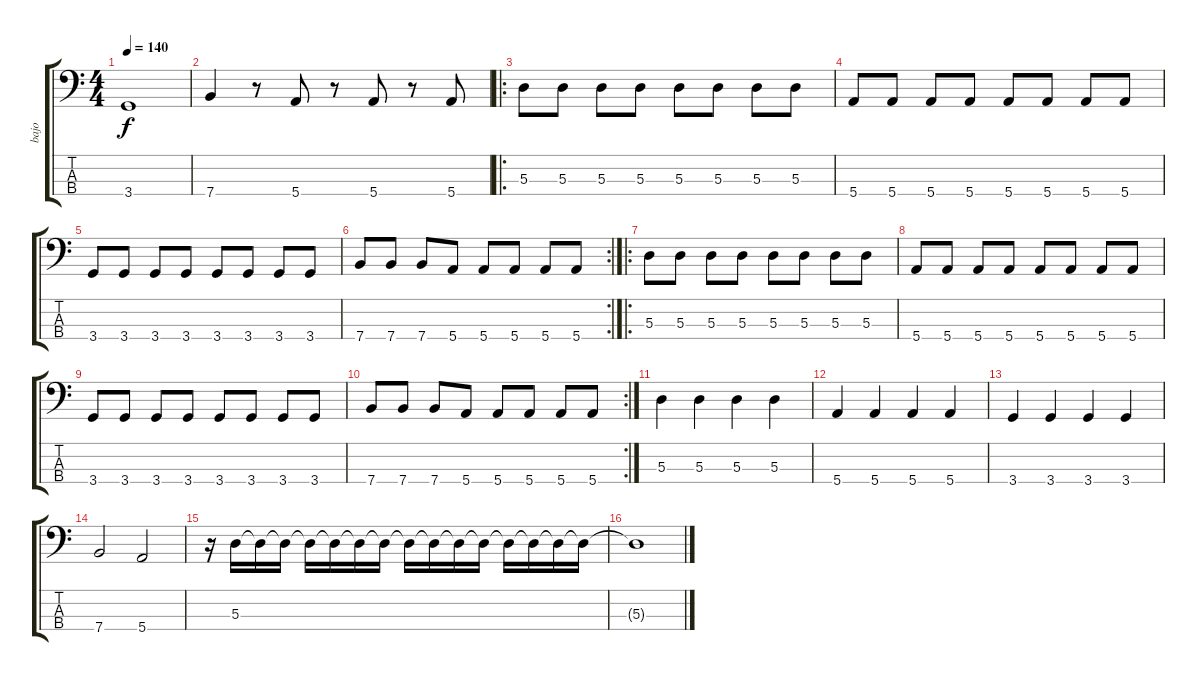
\track ("bajo" "bajo") {instrument electricbasspick}
\staff {score tabs}
\tuning (G2 D2 A1 E1) {hide}
\ts (4 4)
\tempo 140
\clef f4
\ks c
3.4.1{dy f} |
7.4.4 r.8 5.4.8 r.8 5.4.8 r.8 5.4.8 |
\ro
5.3.8 5.3.8 5.3.8 5.3.8 5.3.8 5.3.8 5.3.8 5.3.8 |
5.4.8 5.4.8 5.4.8 5.4.8 5.4.8 5.4.8 5.4.8 5.4.8 |
3.4.8 3.4.8 3.4.8 3.4.8 3.4.8 3.4.8 3.4.8 3.4.8 |
\rc 2
7.4.8 7.4.8 7.4.8 5.4.8 5.4.8 5.4.8 5.4.8 5.4.8 |
\ro
5.3.8 5.3.8 5.3.8 5.3.8 5.3.8 5.3.8 5.3.8 5.3.8 |
5.4.8 5.4.8 5.4.8 5.4.8 5.4.8 5.4.8 5.4.8 5.4.8 |
3.4.8 3.4.8 3.4.8 3.4.8 3.4.8 3.4.8 3.4.8 3.4.8 |
\rc 2
7.4.8 7.4.8 7.4.8 5.4.8 5.4.8 5.4.8 5.4.8 5.4.8 |
5.3.4 5.3.4 5.3.4 5.3.4 |
5.4.4 5.4.4 5.4.4 5.4.4 |
3.4.4 3.4.4 3.4.4 3.4.4 |
7.4.2 5.4.2 |
r.16 5.3.16 5.3{t}.16 5.3{t}.16 5.3{t}.16 5.3{t}.16 5.3{t}.16 5.3{t}.16 5.3{t}.16 5.3{t}.16 5.3{t}.16 5.3{t}.16 5.3{t}.16 5.3{t}.16 5.3{t}.16 5.3{t}.16 |
5.3{t}.1
